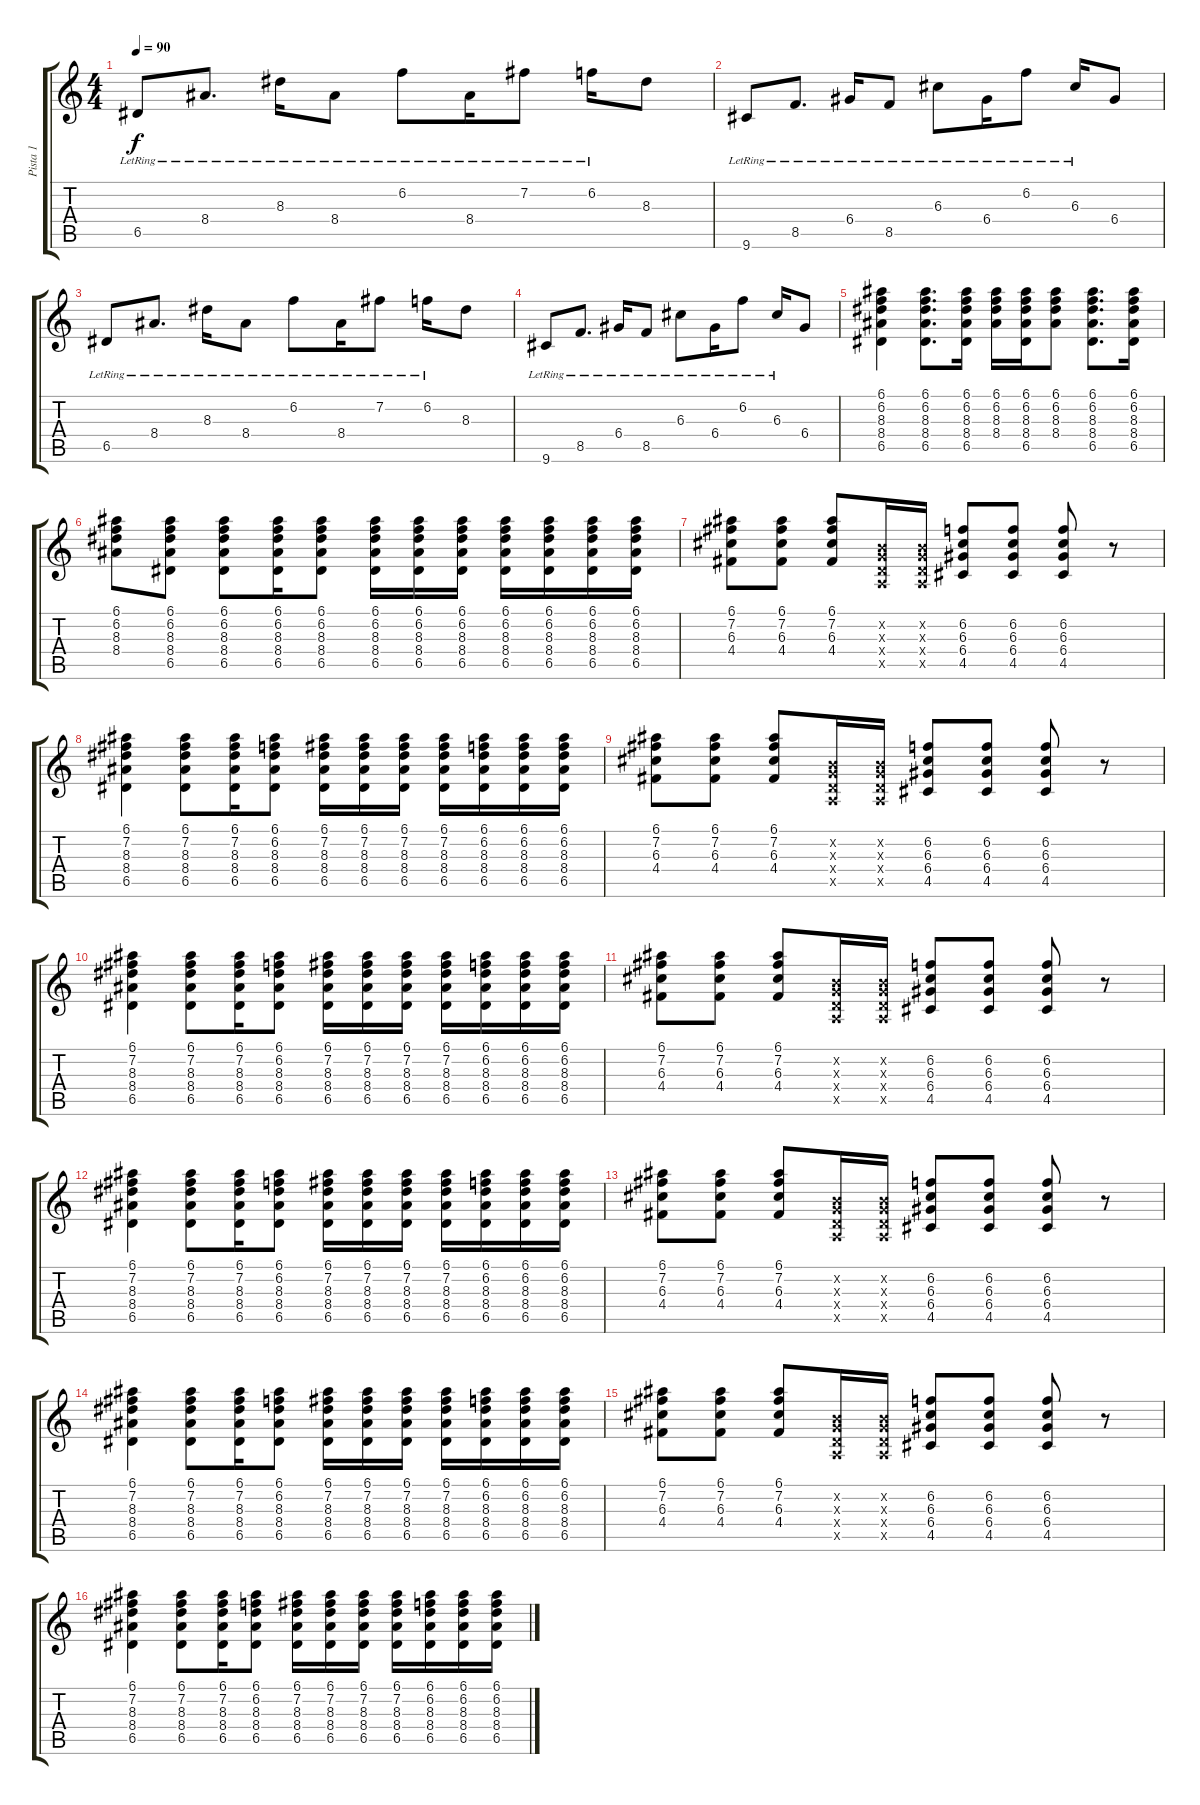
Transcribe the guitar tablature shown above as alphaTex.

\track ("Pista 1" "Pista 1") {instrument acousticguitarsteel}
\staff {score tabs}
\tuning (E4 B3 G3 D3 A2 E2) {hide}
\ts (4 4)
\tempo 90
\clef g2
\ks c
6.5{lr}.8{dy f} 8.4{lr}.8{d} 8.3{lr}.16 8.4{lr}.8 6.2{lr}.8 8.4{lr}.16 7.2{lr}.8 6.2{lr}.16 8.3.8 |
9.6{lr}.8 8.5{lr}.8{d} 6.4{lr}.16 8.5{lr}.8 6.3{lr}.8 6.4{lr}.16 6.2{lr}.8 6.3{lr}.16 6.4.8 |
6.5{lr}.8 8.4{lr}.8{d} 8.3{lr}.16 8.4{lr}.8 6.2{lr}.8 8.4{lr}.16 7.2{lr}.8 6.2{lr}.16 8.3.8 |
9.6{lr}.8 8.5{lr}.8{d} 6.4{lr}.16 8.5{lr}.8 6.3{lr}.8 6.4{lr}.16 6.2{lr}.8 6.3{lr}.16 6.4.8 |
(6.1 6.2 8.3 8.4 6.5).4 (6.1 6.2 8.3 8.4 6.5).8{d} (6.1 6.2 8.3 8.4 6.5).16 (6.1 6.2 8.3 8.4).16 (6.1 6.2 8.3 8.4 6.5).16 (6.1 6.2 8.3 8.4).8 (6.1 6.2 8.3 8.4 6.5).8{d} (6.1 6.2 8.3 8.4 6.5).16 |
(6.1 6.2 8.3 8.4).8 (6.1 6.2 8.3 8.4 6.5).8 (6.1 6.2 8.3 8.4 6.5).8 (6.1 6.2 8.3 8.4 6.5).16 (6.1 6.2 8.3 8.4 6.5).8 (6.1 6.2 8.3 8.4 6.5).16 (6.1 6.2 8.3 8.4 6.5).16 (6.1 6.2 8.3 8.4 6.5).16 (6.1 6.2 8.3 8.4 6.5).16 (6.1 6.2 8.3 8.4 6.5).16 (6.1 6.2 8.3 8.4 6.5).16 (6.1 6.2 8.3 8.4 6.5).16 |
(6.1 7.2 6.3 4.4).8 (6.1 7.2 6.3 4.4).8 (6.1 7.2 6.3 4.4).8 (0.2{x} 0.3{x} 0.4{x} 0.5{x}).16 (0.2{x} 0.3{x} 0.4{x} 0.5{x}).16 (6.2 6.3 6.4 4.5).8 (6.2 6.3 6.4 4.5).8 (6.2 6.3 6.4 4.5).8 r.8 |
(6.1 7.2 8.3 8.4 6.5).4 (6.1 7.2 8.3 8.4 6.5).8 (6.1 7.2 8.3 8.4 6.5).16 (6.1 6.2 8.3 8.4 6.5).8 (6.1 7.2 8.3 8.4 6.5).16 (6.1 7.2 8.3 8.4 6.5).16 (6.1 7.2 8.3 8.4 6.5).16 (6.1 7.2 8.3 8.4 6.5).16 (6.1 6.2 8.3 8.4 6.5).16 (6.1 6.2 8.3 8.4 6.5).16 (6.1 6.2 8.3 8.4 6.5).16 |
(6.1 7.2 6.3 4.4).8 (6.1 7.2 6.3 4.4).8 (6.1 7.2 6.3 4.4).8 (0.2{x} 0.3{x} 0.4{x} 0.5{x}).16 (0.2{x} 0.3{x} 0.4{x} 0.5{x}).16 (6.2 6.3 6.4 4.5).8 (6.2 6.3 6.4 4.5).8 (6.2 6.3 6.4 4.5).8 r.8 |
(6.1 7.2 8.3 8.4 6.5).4 (6.1 7.2 8.3 8.4 6.5).8 (6.1 7.2 8.3 8.4 6.5).16 (6.1 6.2 8.3 8.4 6.5).8 (6.1 7.2 8.3 8.4 6.5).16 (6.1 7.2 8.3 8.4 6.5).16 (6.1 7.2 8.3 8.4 6.5).16 (6.1 7.2 8.3 8.4 6.5).16 (6.1 6.2 8.3 8.4 6.5).16 (6.1 6.2 8.3 8.4 6.5).16 (6.1 6.2 8.3 8.4 6.5).16 |
(6.1 7.2 6.3 4.4).8 (6.1 7.2 6.3 4.4).8 (6.1 7.2 6.3 4.4).8 (0.2{x} 0.3{x} 0.4{x} 0.5{x}).16 (0.2{x} 0.3{x} 0.4{x} 0.5{x}).16 (6.2 6.3 6.4 4.5).8 (6.2 6.3 6.4 4.5).8 (6.2 6.3 6.4 4.5).8 r.8 |
(6.1 7.2 8.3 8.4 6.5).4 (6.1 7.2 8.3 8.4 6.5).8 (6.1 7.2 8.3 8.4 6.5).16 (6.1 6.2 8.3 8.4 6.5).8 (6.1 7.2 8.3 8.4 6.5).16 (6.1 7.2 8.3 8.4 6.5).16 (6.1 7.2 8.3 8.4 6.5).16 (6.1 7.2 8.3 8.4 6.5).16 (6.1 6.2 8.3 8.4 6.5).16 (6.1 6.2 8.3 8.4 6.5).16 (6.1 6.2 8.3 8.4 6.5).16 |
(6.1 7.2 6.3 4.4).8 (6.1 7.2 6.3 4.4).8 (6.1 7.2 6.3 4.4).8 (0.2{x} 0.3{x} 0.4{x} 0.5{x}).16 (0.2{x} 0.3{x} 0.4{x} 0.5{x}).16 (6.2 6.3 6.4 4.5).8 (6.2 6.3 6.4 4.5).8 (6.2 6.3 6.4 4.5).8 r.8 |
(6.1 7.2 8.3 8.4 6.5).4 (6.1 7.2 8.3 8.4 6.5).8 (6.1 7.2 8.3 8.4 6.5).16 (6.1 6.2 8.3 8.4 6.5).8 (6.1 7.2 8.3 8.4 6.5).16 (6.1 7.2 8.3 8.4 6.5).16 (6.1 7.2 8.3 8.4 6.5).16 (6.1 7.2 8.3 8.4 6.5).16 (6.1 6.2 8.3 8.4 6.5).16 (6.1 6.2 8.3 8.4 6.5).16 (6.1 6.2 8.3 8.4 6.5).16 |
(6.1 7.2 6.3 4.4).8 (6.1 7.2 6.3 4.4).8 (6.1 7.2 6.3 4.4).8 (0.2{x} 0.3{x} 0.4{x} 0.5{x}).16 (0.2{x} 0.3{x} 0.4{x} 0.5{x}).16 (6.2 6.3 6.4 4.5).8 (6.2 6.3 6.4 4.5).8 (6.2 6.3 6.4 4.5).8 r.8 |
(6.1 7.2 8.3 8.4 6.5).4 (6.1 7.2 8.3 8.4 6.5).8 (6.1 7.2 8.3 8.4 6.5).16 (6.1 6.2 8.3 8.4 6.5).8 (6.1 7.2 8.3 8.4 6.5).16 (6.1 7.2 8.3 8.4 6.5).16 (6.1 7.2 8.3 8.4 6.5).16 (6.1 7.2 8.3 8.4 6.5).16 (6.1 6.2 8.3 8.4 6.5).16 (6.1 6.2 8.3 8.4 6.5).16 (6.1 6.2 8.3 8.4 6.5).16
